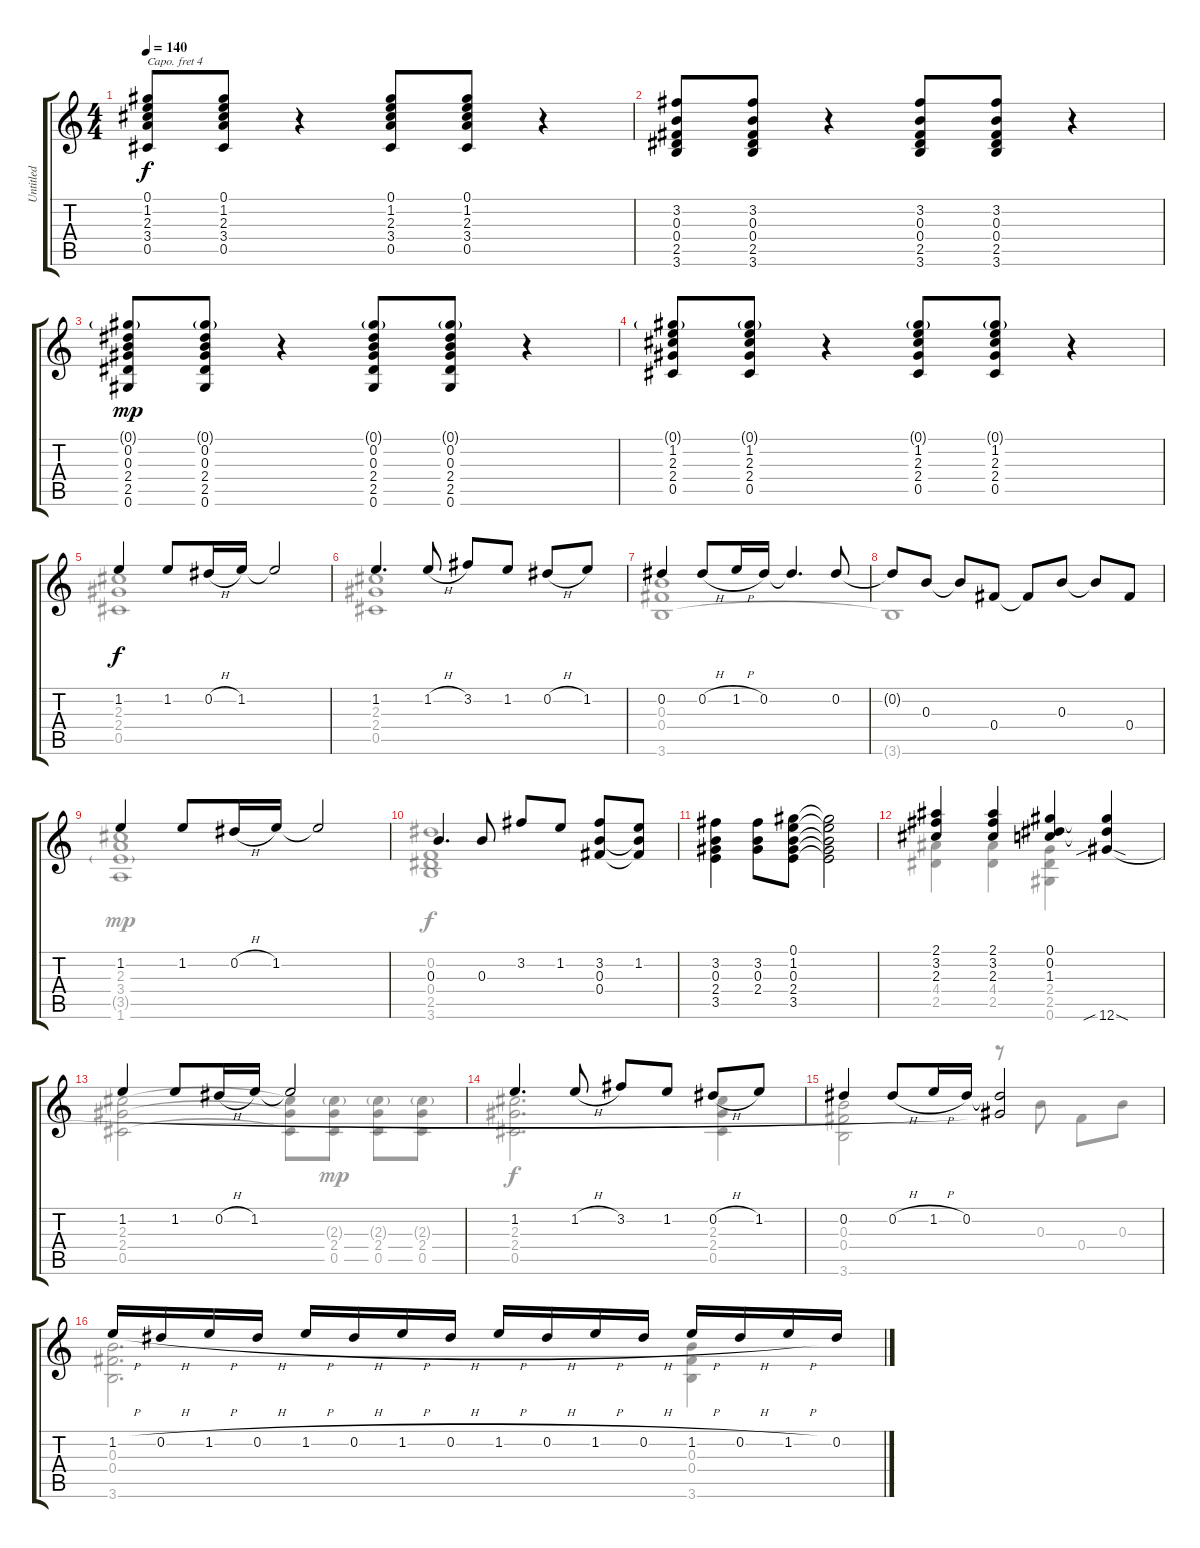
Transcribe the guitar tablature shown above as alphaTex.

\track ("Untitled" "Untitled") {instrument electricguitarjazz}
\staff {score tabs}
\capo 4
\tuning (E4 B3 G3 D3 A2 E2) {hide}
\voice
\ts (4 4)
\tempo 140
\clef g2
\ks c
(0.1 1.2 2.3 3.4 0.5).8{dy f instrument electricguitarjazz} (0.1 1.2 2.3 3.4 0.5).8 r.4 (0.1 1.2 2.3 3.4 0.5).8 (0.1 1.2 2.3 3.4 0.5).8 r.4 |
(3.2 0.3 0.4 2.5 3.6).8 (3.2 0.3 0.4 2.5 3.6).8 r.4 (3.2 0.3 0.4 2.5 3.6).8 (3.2 0.3 0.4 2.5 3.6).8 r.4 |
(0.1{g} 0.2 0.3 2.4 2.5 0.6).8{dy mp} (0.1{g} 0.2 0.3 2.4 2.5 0.6).8 r.4 (0.1{g} 0.2 0.3 2.4 2.5 0.6).8 (0.1{g} 0.2 0.3 2.4 2.5 0.6).8 r.4 |
(0.1{g} 1.2 2.3 2.4 0.5).8 (0.1{g} 1.2 2.3 2.4 0.5).8 r.4 (0.1{g} 1.2 2.3 2.4 0.5).8 (0.1{g} 1.2 2.3 2.4 0.5).8 r.4 |
1.2.4{dy f} 1.2.8 0.2{h}.16 1.2.16 1.2{t}.2 |
1.2.4{d} 1.2{h}.8 3.2.8 1.2.8 0.2{h}.8 1.2.8 |
0.2.4 0.2{h}.8 1.2{h}.16 0.2.16 0.2{t}.4{d} 0.2.8 |
0.2{t}.8 0.3.8 0.3{t}.8 0.4.8 0.4{t}.8 0.3.8 0.3{t}.8 0.4.8 |
1.2.4 1.2.8 0.2{h}.16 1.2.16 1.2{t}.2 |
0.3.4{d} 0.3.8 3.2.8 1.2.8 (3.2 0.3 0.4).8 (1.2 0.3{t} 0.4{t}).8 |
(3.2 0.3 2.4 3.5).4 (3.2 0.3 2.4).8 (0.1 1.2 0.3 2.4 3.5).8 (0.1{t} 1.2{t} 0.3{t} 2.4{t} 3.5{t}).2 |
(2.1 3.2 2.3).4 (2.1 3.2 2.3).4 (0.1 0.2 1.3).4 (0.1{t} 0.2{t} 12.6{sib sod}).4 |
1.2.4 1.2.8 0.2{h}.16 1.2.16 1.2{t}.2 |
1.2.4{d} 1.2{h}.8 3.2.8 1.2.8 0.2{h}.8 1.2.8 |
0.2.4 0.2{h}.8 1.2{h}.16 0.2.16 (0.2{t} 12.6{t}).2 |
1.2{h}.16 0.2{h}.16 1.2{h}.16 0.2{h}.16 1.2{h}.16 0.2{h}.16 1.2{h}.16 0.2{h}.16 1.2{h}.16 0.2{h}.16 1.2{h}.16 0.2{h}.16 1.2{h}.16 0.2{h}.16 1.2{h}.16 0.2.16
\voice
\clef g2
\ottava regular
\simile none
\ks c
|
|
|
|
(2.3 2.4 0.5).1 |
(2.3 2.4 0.5).1 |
(0.3 0.4 3.6).1 |
3.6{t}.1 |
(2.3 3.4 3.5{g} 1.6).1{dy mp} |
(0.2 0.4 2.5 3.6).1{dy f} |
|
(4.4 2.5).4 (4.4 2.5).4 (2.4 2.5 0.6).4 |
(2.3 2.4 0.5).2 (2.3{t} 2.4{t} 0.5{t}).8 (2.3{g} 2.4 0.5).8{dy mp} (2.3{g} 2.4 0.5).8 (2.3{g} 2.4 0.5).8 |
(2.3 2.4 0.5).2{d dy f} (2.3 2.4 0.5).4 |
(0.3 0.4 3.6).2 r.8 0.3.8 0.4.8 0.3.8 |
(0.3 0.4 3.6).2{d} (0.3 0.4 3.6).4
